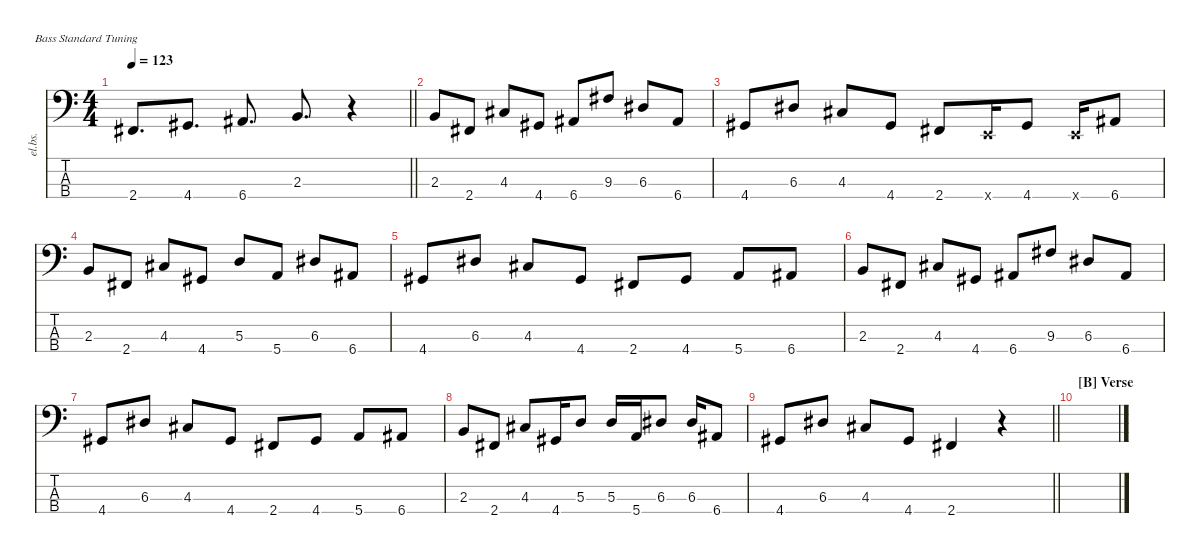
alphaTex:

\defaultSystemsLayout 4
\hideDynamics
\bracketExtendMode nobrackets
\track ("Electric Bass" "el.bs.") {instrument electricbassfinger}
\staff {score tabs}
\tuning (G2 D2 A1 E1)
\ts (4 4)
\tempo 123
\clef f4
\barLineRight lightlight
\ks c
2.4{acc #}.8{d dy mf beam Up} 4.4{acc #}.8{d beam Up} 6.4{acc #}.8{d beam Up} 2.3.8{d beam Up} r.4{beam Down} |
2.3.8{beam Up} 2.4{acc #}.8{beam Up} 4.3{acc #}.8{beam Up} 4.4{acc #}.8{beam Up} 6.4{acc #}.8{beam Up} 9.3{acc #}.8{beam Up} 6.3{acc #}.8{beam Up} 6.4{acc #}.8{beam Up} |
4.4{acc #}.8{beam Up} 6.3{acc #}.8{beam Up} 4.3{acc #}.8{beam Up} 4.4{acc #}.8{beam Up} 2.4{acc #}.8{beam Up} 0.4{x}.16{beam Up} 4.4{acc #}.8{beam Up} 0.4{x}.16{beam Up} 6.4{acc #}.8{beam Up} |
2.3.8{beam Up} 2.4{acc #}.8{beam Up} 4.3{acc #}.8{beam Up} 4.4{acc #}.8{beam Up} 5.3.8{beam Up} 5.4.8{beam Up} 6.3{acc #}.8{beam Up} 6.4{acc #}.8{beam Up} |
4.4{acc #}.8{beam Up} 6.3{acc #}.8{beam Up} 4.3{acc #}.8{beam Up} 4.4{acc #}.8{beam Up} 2.4{acc #}.8{beam Up} 4.4{acc #}.8{beam Up} 5.4.8{beam Up} 6.4{acc #}.8{beam Up} |
2.3.8{beam Up} 2.4{acc #}.8{beam Up} 4.3{acc #}.8{beam Up} 4.4{acc #}.8{beam Up} 6.4{acc #}.8{beam Up} 9.3{acc #}.8{beam Up} 6.3{acc #}.8{beam Up} 6.4{acc #}.8{beam Up} |
4.4{acc #}.8{beam Up} 6.3{acc #}.8{beam Up} 4.3{acc #}.8{beam Up} 4.4{acc #}.8{beam Up} 2.4{acc #}.8{beam Up} 4.4{acc #}.8{beam Up} 5.4.8{beam Up} 6.4{acc #}.8{beam Up} |
2.3.8{beam Up} 2.4{acc #}.8{beam Up} 4.3{acc #}.8{beam Up} 4.4{acc #}.16{beam Up} 5.3.8{beam Up} 5.3.16{beam Up} 5.4.16{beam Up} 6.3{acc #}.8{beam Up} 6.3{acc #}.16{beam Up} 6.4{acc #}.8{beam Up} |
\barLineRight lightlight
4.4{acc #}.8{beam Up} 6.3{acc #}.8{beam Up} 4.3{acc #}.8{beam Up} 4.4{acc #}.8{beam Up} 2.4{acc #}.4{beam Up} r.4{beam Down} |
\section ("B" "Verse")
